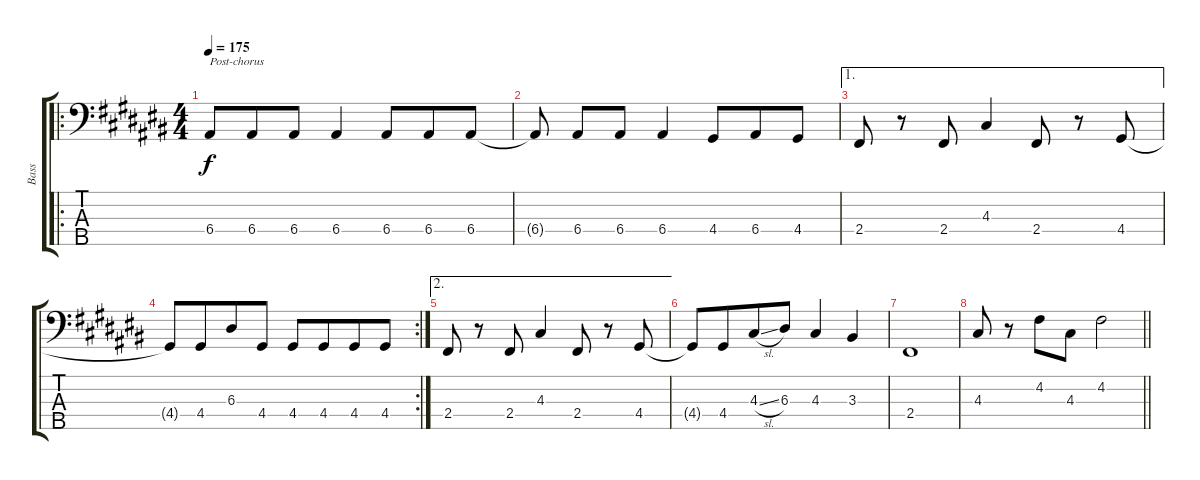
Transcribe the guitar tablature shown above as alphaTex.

\track ("Bass" "Bass") {instrument electricbassfinger}
\staff {score tabs}
\tuning (G2 D2 A1 E1 B0) {hide}
\ro
\ts (4 4)
\tempo 175
\clef f4
\ks c#
6.4.8{txt "Post-chorus" dy f} 6.4.8{beam merge} 6.4.8 6.4.4 6.4.8{beam merge} 6.4.8 6.4.8 |
6.4{t}.8{beam split} 6.4.8{beam merge} 6.4.8 6.4.4 4.4.8{beam merge} 6.4.8 4.4.8 |
\ae 1
2.4.8 r.8 2.4.8 4.3.4 2.4.8 r.8{beam merge} 4.4.8 |
\rc 2
4.4{t}.8 4.4.8{beam merge} 6.3.8 4.4.8 4.4.8 4.4.8{beam merge} 4.4.8 4.4.8 |
\ae 2
2.4.8 r.8 2.4.8 4.3.4 2.4.8 r.8{beam merge} 4.4.8 |
4.4{t}.8 4.4.8{beam merge} 4.3{sl}.8 6.3.8{beam merge} 4.3.4 3.3.4 |
2.4.1 |
\barLineRight lightlight
4.3.8 r.8 4.2.8 4.3.8 4.2.2
